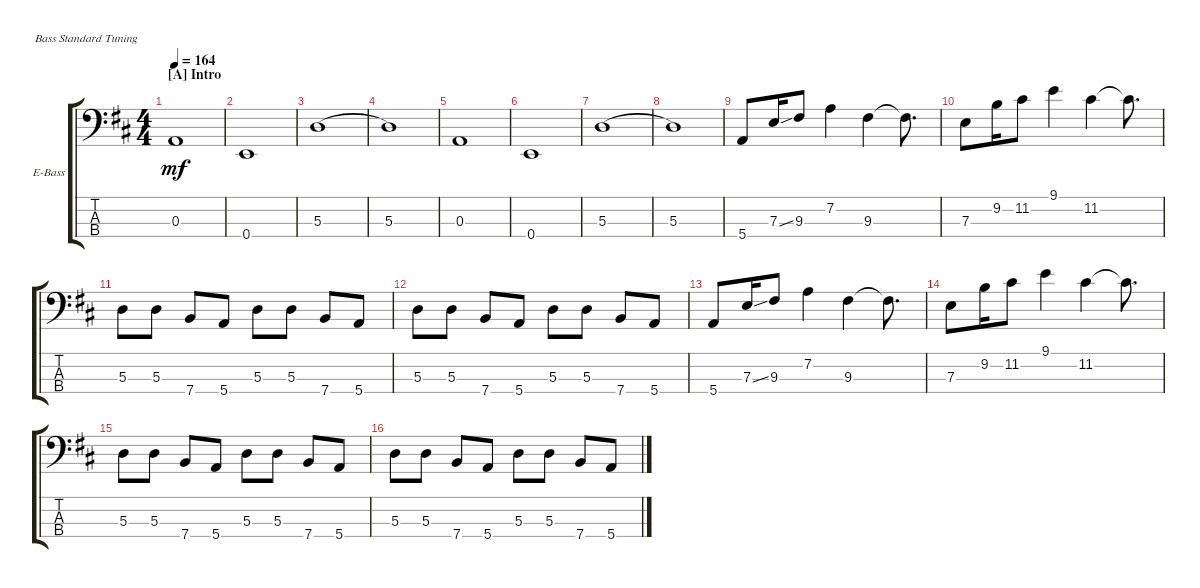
\bracketExtendMode groupsimilarinstruments
\firstSystemTrackNameOrientation horizontal
\otherSystemsTrackNameOrientation horizontal
\chordDiagramsInScore
\track ("Electric Bass" "E-Bass") {instrument electricbassfinger}
\staff {score tabs}
\tuning (G2 D2 A1 E1)
\ts (4 4)
\beaming (8 2 2 2 2)
\section ("A" "Intro")
\scale
0.337143
\tempo 164
\accidentals auto
\clef f4
\ottava regular
\simile none
\ks d
0.3.1{dy mf instrument electricbassfinger} |
\scale
0.28145 0.4.1 |
\scale
0.160576 5.3.1{legatoorigin} |
\scale
0.220086 5.3.1 |
\scale
0.329535 0.3.1 |
\scale
0.291333 0.4.1 |
\scale
0.155148 5.3.1{legatoorigin} |
\scale
0.224263 5.3.1 |
\scale
0.343545 5.4.8{beam merge} 7.3{ss}.16{beam merge} 9.3.8 7.2.4 9.3.4 9.3{t}.8{d} |
\scale
0.270874 7.3.8{beam merge} 9.2.16{beam merge} 11.2.8 9.1.4 11.2.4 11.2{t}.8{d} |
\scale
0.187953 5.3.8 5.3.8 7.4.8 5.4.8 5.3.8 5.3.8 7.4.8 5.4.8 |
\scale
0.197524 5.3.8 5.3.8 7.4.8 5.4.8 5.3.8 5.3.8 7.4.8 5.4.8 |
\scale
0.310891 5.4.8{beam merge} 7.3{ss}.16{beam merge} 9.3.8 7.2.4 9.3.4 9.3{t}.8{d} |
7.3.8{beam merge} 9.2.16{beam merge} 11.2.8 9.1.4 11.2.4 11.2{t}.8{d} |
\scale
0.261386 5.3.8 5.3.8 7.4.8 5.4.8 5.3.8 5.3.8 7.4.8 5.4.8 |
\scale
0.188515 5.3.8 5.3.8 7.4.8 5.4.8 5.3.8 5.3.8 7.4.8 5.4.8
